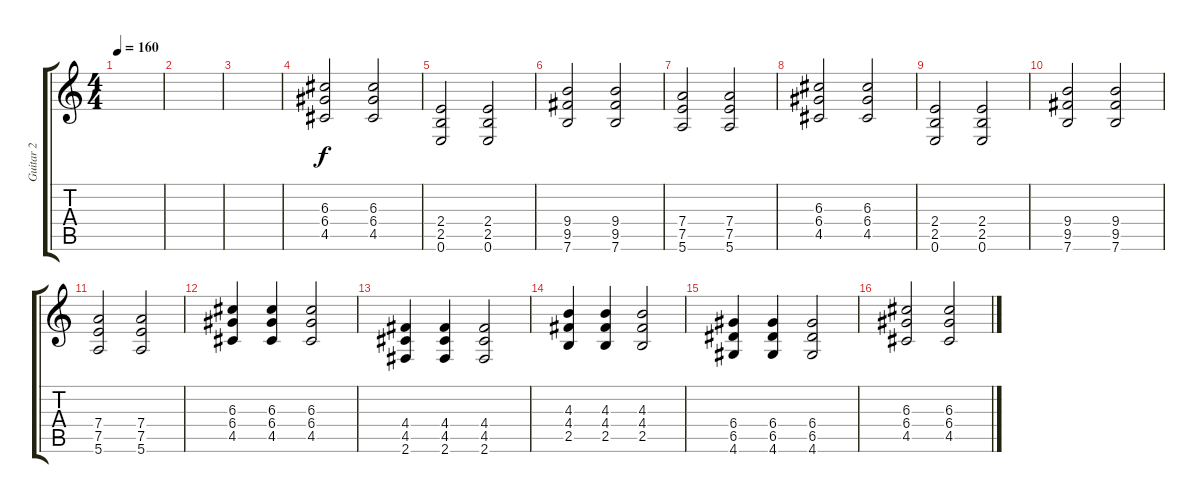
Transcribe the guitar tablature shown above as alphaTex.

\track ("Guitar 2" "Guitar 2") {instrument distortionguitar}
\staff {score tabs}
\tuning (E4 B3 G3 D3 A2 E2) {hide}
\ts (4 4)
\tempo 160
\clef g2
\ks c
|
|
|
(6.3 6.4 4.5).2{volume 12} (6.3 6.4 4.5).2 |
(2.4 2.5 0.6).2 (2.4 2.5 0.6).2 |
(9.4 9.5 7.6).2 (9.4 9.5 7.6).2 |
(7.4 7.5 5.6).2 (7.4 7.5 5.6).2 |
(6.3 6.4 4.5).2 (6.3 6.4 4.5).2 |
(2.4 2.5 0.6).2 (2.4 2.5 0.6).2 |
(9.4 9.5 7.6).2 (9.4 9.5 7.6).2 |
(7.4 7.5 5.6).2 (7.4 7.5 5.6).2 |
(6.3 6.4 4.5).4 (6.3 6.4 4.5).4 (6.3 6.4 4.5).2 |
(4.4 4.5 2.6).4 (4.4 4.5 2.6).4 (4.4 4.5 2.6).2 |
(4.3 4.4 2.5).4 (4.3 4.4 2.5).4 (4.3 4.4 2.5).2 |
(6.4 6.5 4.6).4 (6.4 6.5 4.6).4 (6.4 6.5 4.6).2 |
(6.3 6.4 4.5).2 (6.3 6.4 4.5).2
